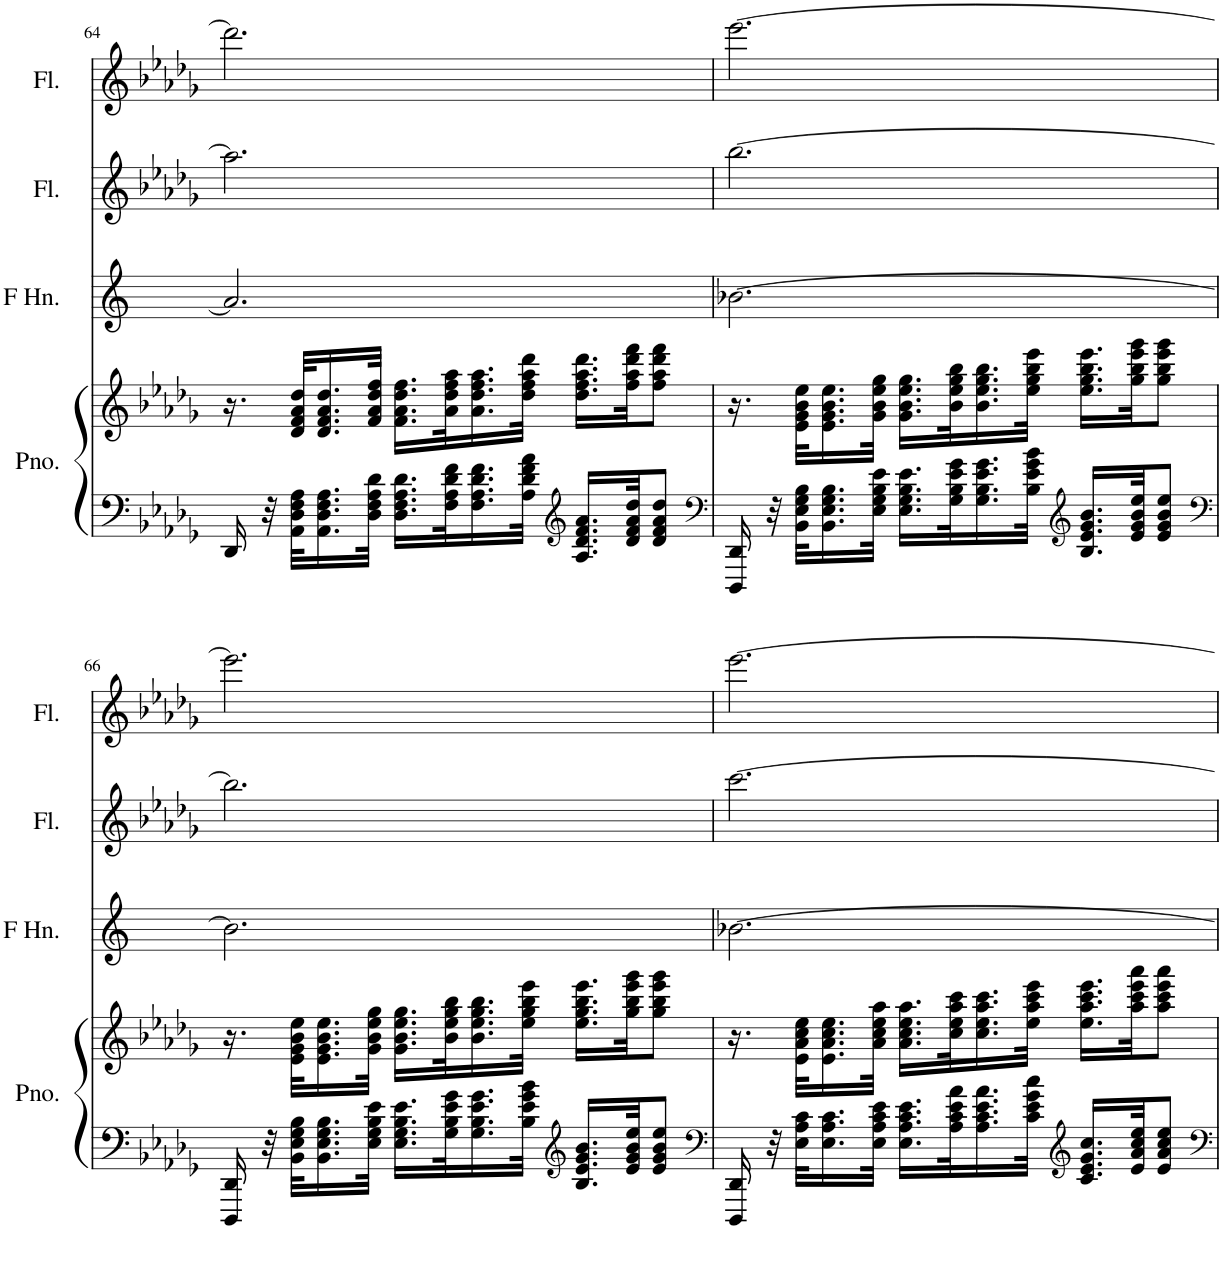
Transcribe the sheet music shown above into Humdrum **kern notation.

**kern	**kern	**kern	**kern	**kern
*part4	*part4	*part3	*part2	*part1
*staff5	*staff4	*staff3	*staff2	*staff1
*I"Piano	*	*I"Horn in F	*I"Flute	*I"Flute
*I'Pno.	*	*	*I'Fl.	*I'Fl.
!!LO:PB:g=z
*clefF4	*clefG2	*clefG2	*clefG2	*clefG2
*	*	*Trd4c7	*	*
*k[b-e-a-d-g-]	*k[b-e-a-d-g-]	*k[]	*k[b-e-a-d-g-]	*k[b-e-a-d-g-]
*M3/4	*M3/4	*M3/4	*M3/4	*M3/4
=64	=64	=64	=64	=64
16DD-/	16.r	2.a-/]	2.aa-\]	2.ddd-\]
32r	.	.	.	.
32AA-\ 32D-\ 32F\ 32A-\KLL	32d-/ 32f/ 32a-/ 32dd-/KLL	.	.	.
16.AA-\ 16.D-\ 16.F\ 16.A-\	16.d-/ 16.f/ 16.a-/ 16.dd-/	.	.	.
32D-\ 32F\ 32A-\ 32d-\JJk	32f/ 32a-/ 32dd-/ 32ff/JJk	.	.	.
16.D-\ 16.F\ 16.A-\ 16.d-\LL	16.f\ 16.a-\ 16.dd-\ 16.ff\LL	.	.	.
32F\ 32A-\ 32d-\ 32f\K	32a-\ 32dd-\ 32ff\ 32aa-\K	.	.	.
16.F\ 16.A-\ 16.d-\ 16.f\	16.a-\ 16.dd-\ 16.ff\ 16.aa-\	.	.	.
32A-\ 32d-\ 32f\ 32a-\JJk	32dd-\ 32ff\ 32aa-\ 32ddd-\JJk	.	.	.
*clefG2	*	*	*	*
16.A-/ 16.d-/ 16.f/ 16.a-/LL	16.dd-\ 16.ff\ 16.aa-\ 16.ddd-\LL	.	.	.
32d-/ 32f/ 32a-/ 32dd-/JK	32ff\ 32aa-\ 32ddd-\ 32fff\JK	.	.	.
8d-/ 8f/ 8a-/ 8dd-/J	8ff\ 8aa-\ 8ddd-\ 8fff\J	.	.	.
=65	=65	=65	=65	=65
*clefF4	*	*	*	*
16DDD-/ 16DD-/	16.r	[2.b-X\	[2.bb-\	[2.eee-\
32r	.	.	.	.
32BB-\ 32E-\ 32G-\ 32B-\KLL	32e-\ 32g-\ 32b-\ 32ee-\KLL	.	.	.
16.BB-\ 16.E-\ 16.G-\ 16.B-\	16.e-\ 16.g-\ 16.b-\ 16.ee-\	.	.	.
32E-\ 32G-\ 32B-\ 32e-\JJk	32g-\ 32b-\ 32ee-\ 32gg-\JJk	.	.	.
16.E-\ 16.G-\ 16.B-\ 16.e-\LL	16.g-\ 16.b-\ 16.ee-\ 16.gg-\LL	.	.	.
32G-\ 32B-\ 32e-\ 32g-\K	32b-\ 32ee-\ 32gg-\ 32bb-\K	.	.	.
16.G-\ 16.B-\ 16.e-\ 16.g-\	16.b-\ 16.ee-\ 16.gg-\ 16.bb-\	.	.	.
32B-\ 32e-\ 32g-\ 32b-\JJk	32ee-\ 32gg-\ 32bb-\ 32eee-\JJk	.	.	.
*clefG2	*	*	*	*
16.B-/ 16.e-/ 16.g-/ 16.b-/LL	16.ee-\ 16.gg-\ 16.bb-\ 16.eee-\LL	.	.	.
32e-/ 32g-/ 32b-/ 32ee-/JK	32gg-\ 32bb-\ 32eee-\ 32ggg-\JK	.	.	.
8e-/ 8g-/ 8b-/ 8ee-/J	8gg-\ 8bb-\ 8eee-\ 8ggg-\J	.	.	.
!!LO:LB:g=z
=66	=66	=66	=66	=66
*clefF4	*	*	*	*
16DDD-/ 16DD-/	16.r	2.b-\]	2.bb-\]	2.eee-\]
32r	.	.	.	.
32BB-\ 32E-\ 32G-\ 32B-\KLL	32e-\ 32g-\ 32b-\ 32ee-\KLL	.	.	.
16.BB-\ 16.E-\ 16.G-\ 16.B-\	16.e-\ 16.g-\ 16.b-\ 16.ee-\	.	.	.
32E-\ 32G-\ 32B-\ 32e-\JJk	32g-\ 32b-\ 32ee-\ 32gg-\JJk	.	.	.
16.E-\ 16.G-\ 16.B-\ 16.e-\LL	16.g-\ 16.b-\ 16.ee-\ 16.gg-\LL	.	.	.
32G-\ 32B-\ 32e-\ 32g-\K	32b-\ 32ee-\ 32gg-\ 32bb-\K	.	.	.
16.G-\ 16.B-\ 16.e-\ 16.g-\	16.b-\ 16.ee-\ 16.gg-\ 16.bb-\	.	.	.
32B-\ 32e-\ 32g-\ 32b-\JJk	32ee-\ 32gg-\ 32bb-\ 32eee-\JJk	.	.	.
*clefG2	*	*	*	*
16.B-/ 16.e-/ 16.g-/ 16.b-/LL	16.ee-\ 16.gg-\ 16.bb-\ 16.eee-\LL	.	.	.
32e-/ 32g-/ 32b-/ 32ee-/JK	32gg-\ 32bb-\ 32eee-\ 32ggg-\JK	.	.	.
8e-/ 8g-/ 8b-/ 8ee-/J	8gg-\ 8bb-\ 8eee-\ 8ggg-\J	.	.	.
=67	=67	=67	=67	=67
*clefF4	*	*	*	*
16DDD-/ 16DD-/	16.r	[2.b-X\	[2.ccc\	[2.eee-\
32r	.	.	.	.
32E-\ 32A-\ 32c\KLL	32e-\ 32a-\ 32cc\ 32ee-\KLL	.	.	.
16.E-\ 16.A-\ 16.c\	16.e-\ 16.a-\ 16.cc\ 16.ee-\	.	.	.
32E-\ 32A-\ 32c\ 32e-\JJk	32a-\ 32cc\ 32ee-\ 32aa-\JJk	.	.	.
16.E-\ 16.A-\ 16.c\ 16.e-\LL	16.a-\ 16.cc\ 16.ee-\ 16.aa-\LL	.	.	.
32A-\ 32c\ 32e-\ 32a-\K	32cc\ 32ee-\ 32aa-\ 32ccc\K	.	.	.
16.A-\ 16.c\ 16.e-\ 16.a-\	16.cc\ 16.ee-\ 16.aa-\ 16.ccc\	.	.	.
32c\ 32e-\ 32g-\ 32cc\JJk	32ee-\ 32aa-\ 32ccc\ 32eee-\JJk	.	.	.
*clefG2	*	*	*	*
16.c/ 16.e-/ 16.g-/ 16.cc/LL	16.ee-\ 16.aa-\ 16.ccc\ 16.eee-\LL	.	.	.
32e-/ 32a-/ 32cc/ 32ee-/JK	32aa-\ 32ccc\ 32eee-\ 32aaa-\JK	.	.	.
8e-/ 8a-/ 8cc/ 8ee-/J	8aa-\ 8ccc\ 8eee-\ 8aaa-\J	.	.	.
=	=	=	=	=
*-	*-	*-	*-	*-
